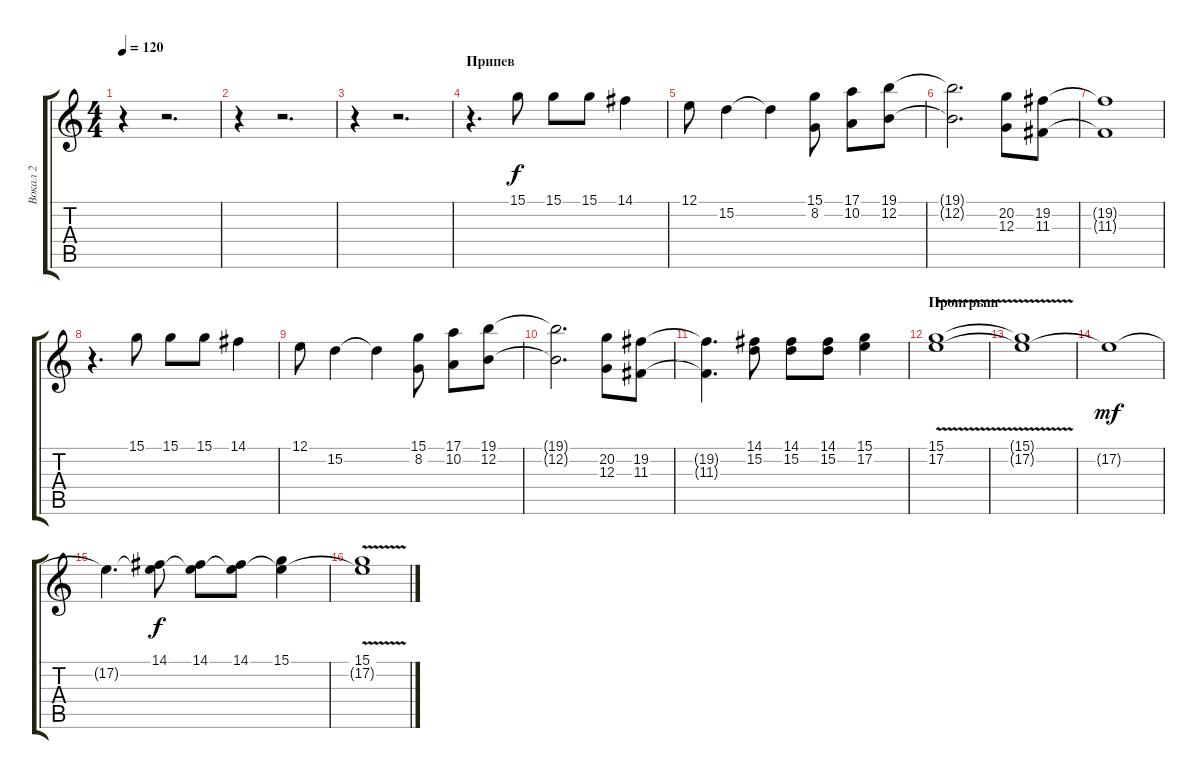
\track ("Вокал 2" "Вокал 2") {instrument tenorsax}
\staff {score tabs}
\tuning (E4 B3 G3 D3 A2 E2) {hide}
\ts (4 4)
\tempo 120
\clef g2
\ks c
r.4{dy f} r.2{d} |
r.4 r.2{d} |
r.4 r.2{d} |
\section ("" "Припев")
r.4{d} 15.1.8 15.1.8 15.1.8 14.1.4 |
12.1.8 15.2.4 15.2{t}.4 (15.1 8.2).8 (17.1 10.2).8 (19.1 12.2).8 |
(19.1{t} 12.2{t}).2{d} (20.2 12.3).8 (19.2 11.3).8 |
(19.2{t} 11.3{t}).1 |
r.4{d} 15.1.8 15.1.8 15.1.8 14.1.4 |
12.1.8 15.2.4 15.2{t}.4 (15.1 8.2).8 (17.1 10.2).8 (19.1 12.2).8 |
(19.1{t} 12.2{t}).2{d} (20.2 12.3).8 (19.2 11.3).8 |
(19.2{t} 11.3{t}).4{d} (14.1 15.2).8 (14.1 15.2).8 (14.1 15.2).8 (15.1 17.2).4 |
\section ("" "Проигрыш")
(15.1{v} 17.2).1 |
(15.1{v t} 17.2{t}).1 |
17.2{t}.1{dy mf} |
17.2{t}.4{d} (14.1 17.2{t}).8{dy f} (14.1 17.2{t}).8 (14.1 17.2{t}).8 (15.1 17.2{t}).4 |
(15.1{v} 17.2{t}).1
